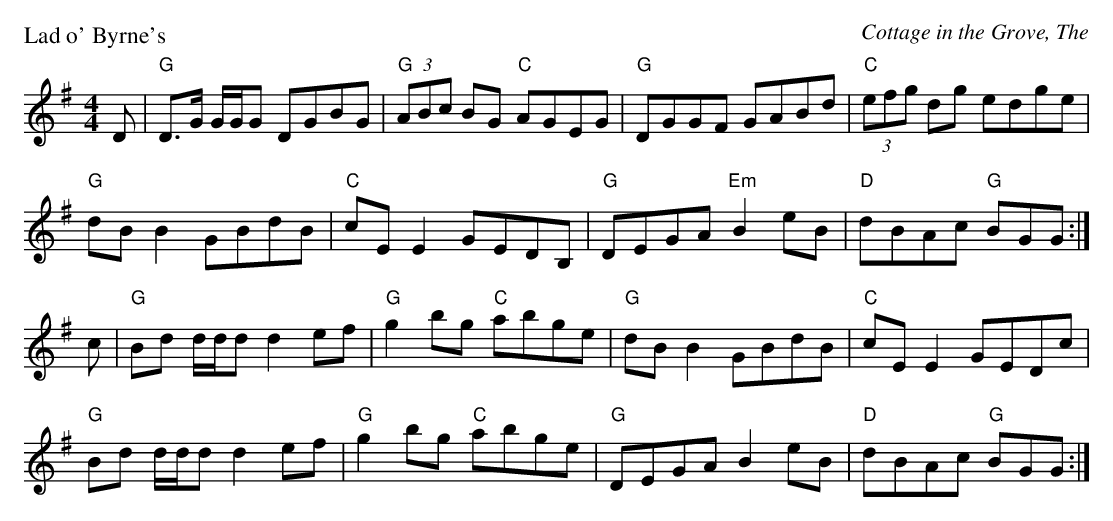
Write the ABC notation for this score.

X:1
P: Lad o' Byrne's
C: Cottage in the Grove, The
M: 4/4
L: 1/8
K: G
D | "G"D>G G/G/G DGBG | "G"(3ABc BG "C"AGEG | "G"DGGF  GABd  | "C"(3efg dg edge |
    "G"dB  B2    GBdB | "C"cE    E2 GEDB,| "G"DEGA  "Em"B2 eB | "D"dBAc     "G"BGG :|
c | "G"Bd  d/d/d d2 ef | "G"g2    bg "C"abge | "G"dB B2 GBdB  | "C"cE E2    GEDc |
    "G"Bd  d/d/d d2ef | "G"g2    bg "C"abge | "G"DEGA  B2 eB | "D"dBAc     "G"BGG :|
